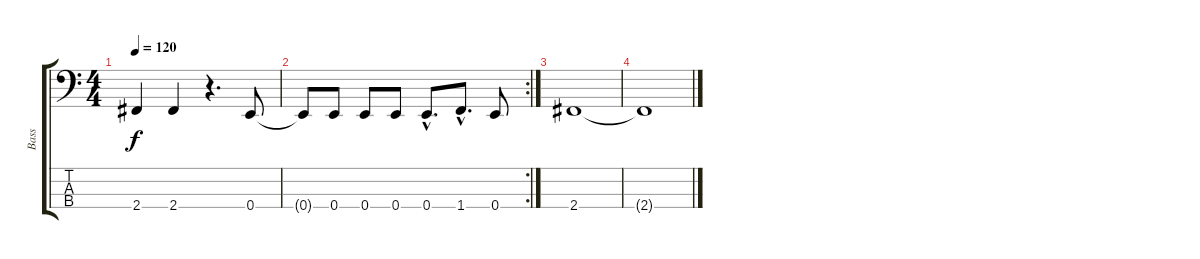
\track ("Bass" "Bass") {instrument electricbassfinger}
\staff {score tabs}
\tuning (G2 D2 A1 E1) {hide}
\ts (4 4)
\tempo 120
\clef f4
\ks c
2.4.4{dy f} 2.4.4 r.4{d} 0.4.8 |
\rc 2
0.4{t}.8 0.4.8 0.4.8 0.4.8 0.4{hac}.8{d} 1.4{hac}.8{d} 0.4.8 |
2.4.1{volume 0} |
2.4{t}.1
